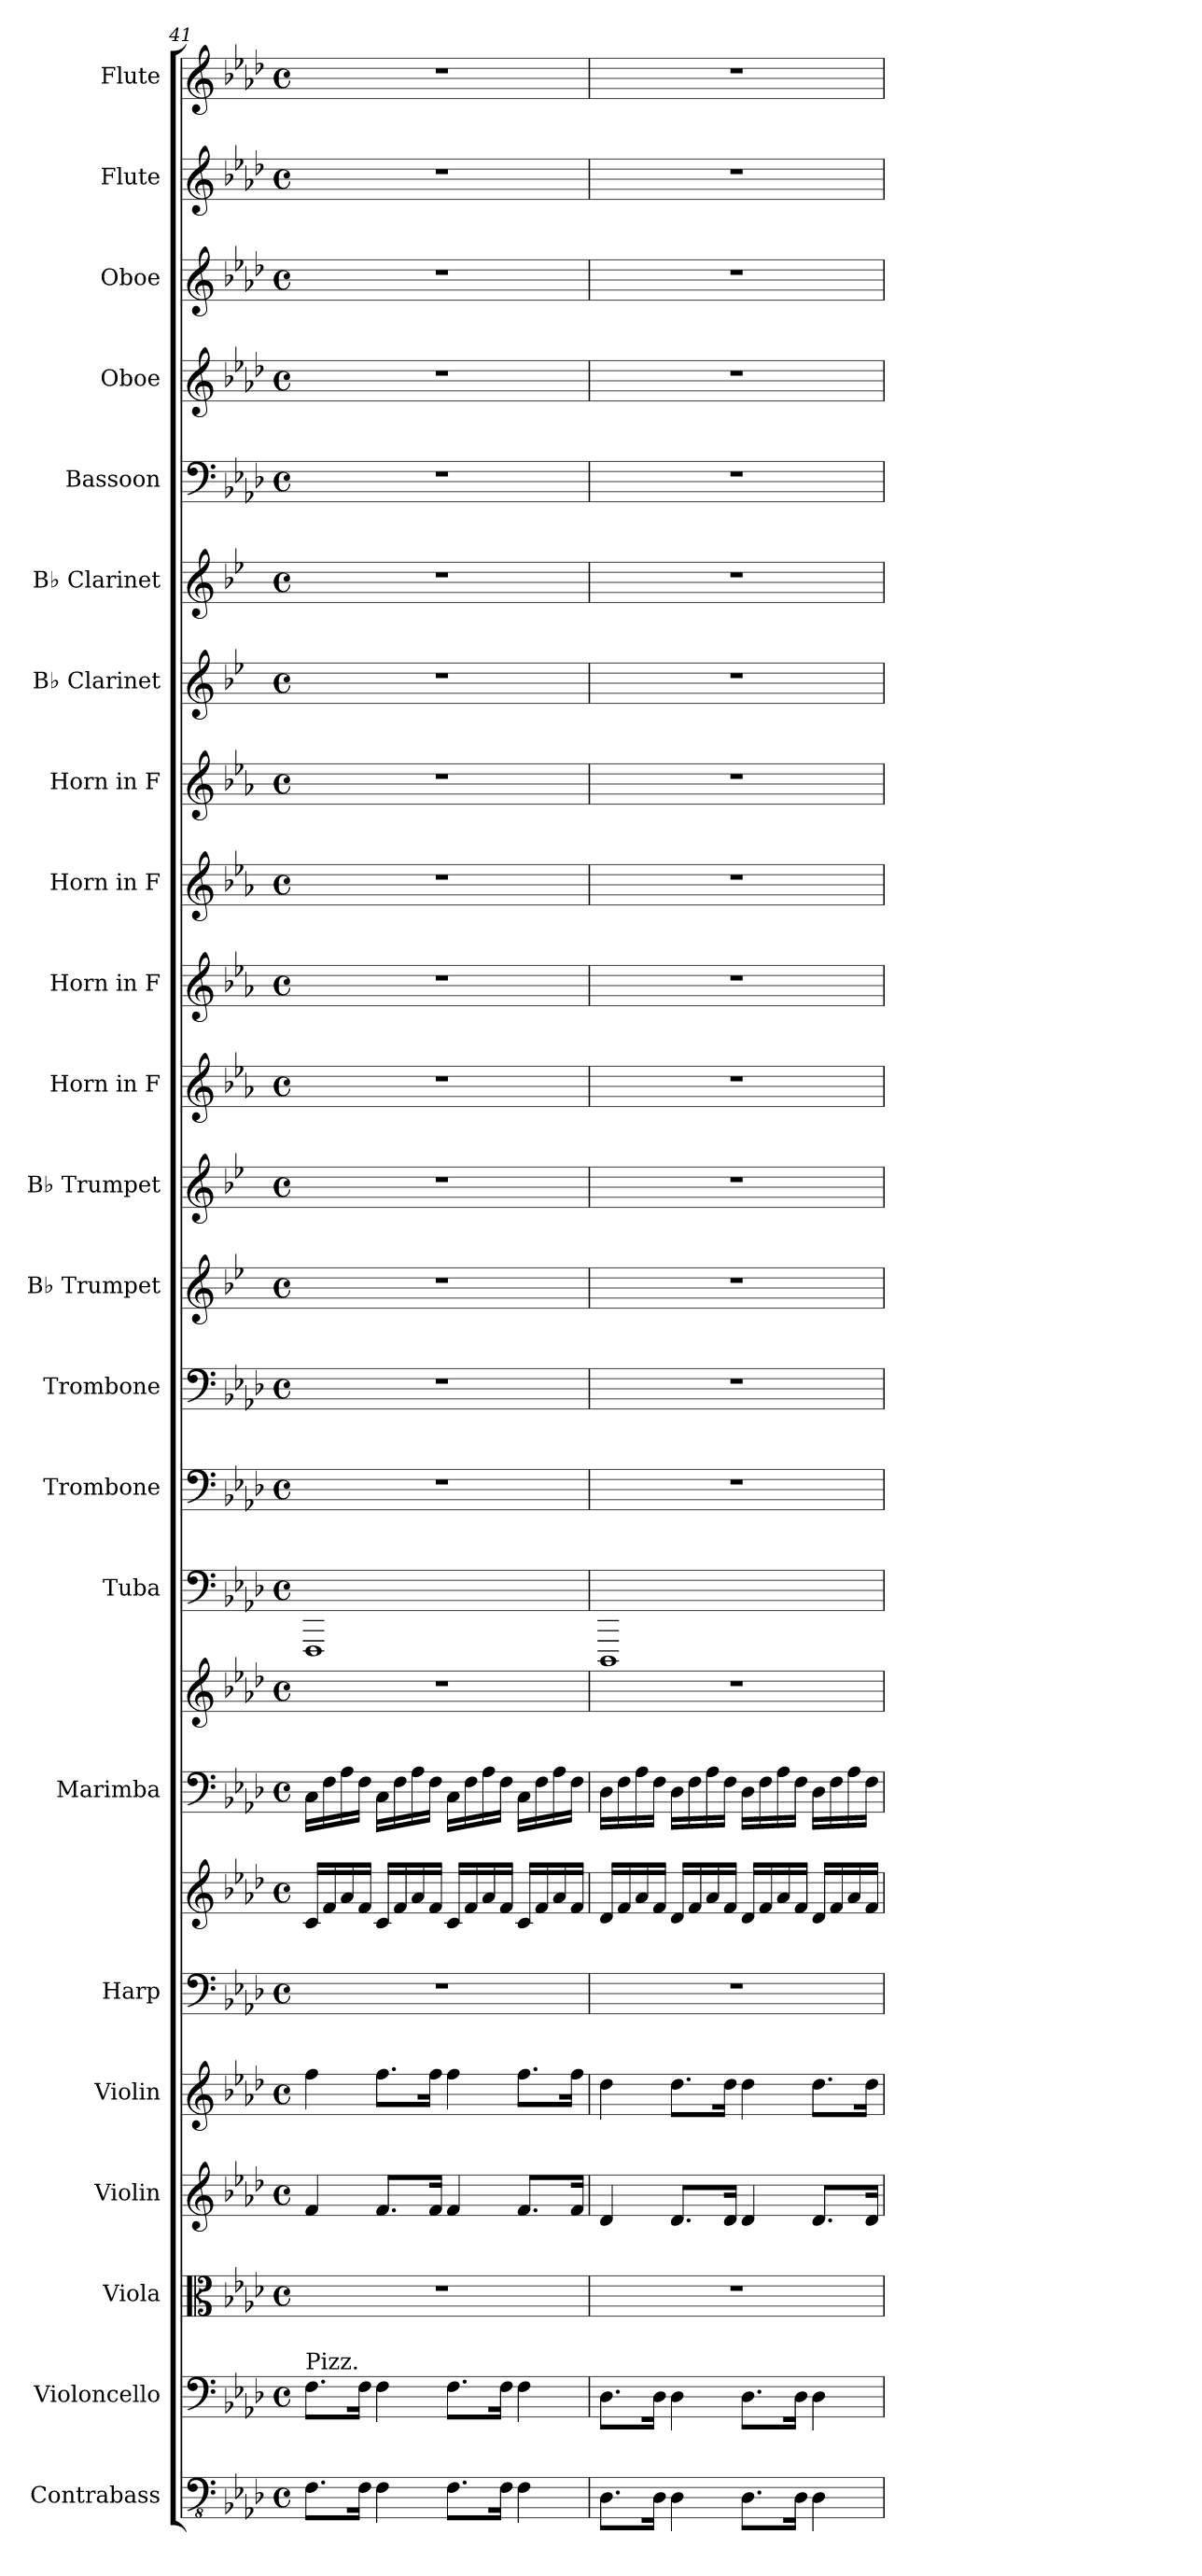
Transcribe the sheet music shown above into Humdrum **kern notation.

**kern	**kern	**kern	**kern	**kern	**kern	**kern	**kern	**kern	**kern	**kern	**kern	**kern	**kern	**kern	**kern	**kern	**kern	**kern	**kern	**kern	**kern	**kern	**kern	**kern
*part23	*part22	*part21	*part20	*part19	*part18	*part18	*part17	*part17	*part16	*part15	*part14	*part13	*part12	*part11	*part10	*part9	*part8	*part7	*part6	*part5	*part4	*part3	*part2	*part1
*staff25	*staff24	*staff23	*staff22	*staff21	*staff20	*staff19	*staff18	*staff17	*staff16	*staff15	*staff14	*staff13	*staff12	*staff11	*staff10	*staff9	*staff8	*staff7	*staff6	*staff5	*staff4	*staff3	*staff2	*staff1
*I"Contrabass	*I"Violoncello	*I"Viola	*I"Violin	*I"Violin	*I"Harp	*	*I"Marimba	*	*I"Tuba	*I"Trombone	*I"Trombone	*I"B♭ Trumpet	*I"B♭ Trumpet	*I"Horn in F	*I"Horn in F	*I"Horn in F	*I"Horn in F	*I"B♭ Clarinet	*I"B♭ Clarinet	*I"Bassoon	*I"Oboe	*I"Oboe	*I"Flute	*I"Flute
*I'Cb.	*I'Vlc.	*I'Vla.	*I'Vln.	*I'Vln.	*I'Hrp.	*	*I'Mrm.	*	*I'Tba.	*I'Trb.	*I'Trb.	*I'B♭ Tpt.	*I'B♭ Tpt.	*	*	*	*	*I'B♭ Cl.	*I'B♭ Cl.	*I'Bsn.	*I'Ob.	*I'Ob.	*I'Fl.	*I'Fl.
!!LO:PB:g=z
*clefFv4	*clefF4	*clefC3	*clefG2	*clefG2	*clefF4	*clefG2	*clefF4	*clefG2	*clefF4	*clefF4	*clefF4	*clefG2	*clefG2	*clefG2	*clefG2	*clefG2	*clefG2	*clefG2	*clefG2	*clefF4	*clefG2	*clefG2	*clefG2	*clefG2
*	*	*	*	*	*	*	*	*	*	*	*	*ITrd1c2	*ITrd1c2	*ITrd4c7	*ITrd4c7	*ITrd4c7	*ITrd4c7	*ITrd1c2	*ITrd1c2	*	*	*	*	*
*k[b-e-a-d-]	*k[b-e-a-d-]	*k[b-e-a-d-]	*k[b-e-a-d-]	*k[b-e-a-d-]	*k[b-e-a-d-]	*k[b-e-a-d-]	*k[b-e-a-d-]	*k[b-e-a-d-]	*k[b-e-a-d-]	*k[b-e-a-d-]	*k[b-e-a-d-]	*k[b-e-a-d-]	*k[b-e-a-d-]	*k[b-e-a-d-]	*k[b-e-a-d-]	*k[b-e-a-d-]	*k[b-e-a-d-]	*k[b-e-a-d-]	*k[b-e-a-d-]	*k[b-e-a-d-]	*k[b-e-a-d-]	*k[b-e-a-d-]	*k[b-e-a-d-]	*k[b-e-a-d-]
*M4/4	*M4/4	*M4/4	*M4/4	*M4/4	*M4/4	*M4/4	*M4/4	*M4/4	*M4/4	*M4/4	*M4/4	*M4/4	*M4/4	*M4/4	*M4/4	*M4/4	*M4/4	*M4/4	*M4/4	*M4/4	*M4/4	*M4/4	*M4/4	*M4/4
*met(c)	*met(c)	*met(c)	*met(c)	*met(c)	*met(c)	*met(c)	*met(c)	*met(c)	*met(c)	*met(c)	*met(c)	*met(c)	*met(c)	*met(c)	*met(c)	*met(c)	*met(c)	*met(c)	*met(c)	*met(c)	*met(c)	*met(c)	*met(c)	*met(c)
=41	=41	=41	=41	=41	=41	=41	=41	=41	=41	=41	=41	=41	=41	=41	=41	=41	=41	=41	=41	=41	=41	=41	=41	=41
!	!LO:TX:a:t=Pizz.	!	!	!	!	!	!	!	!	!	!	!	!	!	!	!	!	!	!	!	!	!	!	!
8.FF\L	8.F\L	1r	4f/	4ff\	1r	16c/LL	16C\LL	1r	1FFF	1r	1r	1r	1r	1r	1r	1r	1r	1r	1r	1r	1r	1r	1r	1r
.	.	.	.	.	.	16f/	16F\	.	.	.	.	.	.	.	.	.	.	.	.	.	.	.	.	.
.	.	.	.	.	.	16a-/	16A-\	.	.	.	.	.	.	.	.	.	.	.	.	.	.	.	.	.
16FF\Jk	16F\Jk	.	.	.	.	16f/JJ	16F\JJ	.	.	.	.	.	.	.	.	.	.	.	.	.	.	.	.	.
4FF\	4F\	.	8.f/L	8.ff\L	.	16c/LL	16C\LL	.	.	.	.	.	.	.	.	.	.	.	.	.	.	.	.	.
.	.	.	.	.	.	16f/	16F\	.	.	.	.	.	.	.	.	.	.	.	.	.	.	.	.	.
.	.	.	.	.	.	16a-/	16A-\	.	.	.	.	.	.	.	.	.	.	.	.	.	.	.	.	.
.	.	.	16f/Jk	16ff\Jk	.	16f/JJ	16F\JJ	.	.	.	.	.	.	.	.	.	.	.	.	.	.	.	.	.
8.FF\L	8.F\L	.	4f/	4ff\	.	16c/LL	16C\LL	.	.	.	.	.	.	.	.	.	.	.	.	.	.	.	.	.
.	.	.	.	.	.	16f/	16F\	.	.	.	.	.	.	.	.	.	.	.	.	.	.	.	.	.
.	.	.	.	.	.	16a-/	16A-\	.	.	.	.	.	.	.	.	.	.	.	.	.	.	.	.	.
16FF\Jk	16F\Jk	.	.	.	.	16f/JJ	16F\JJ	.	.	.	.	.	.	.	.	.	.	.	.	.	.	.	.	.
4FF\	4F\	.	8.f/L	8.ff\L	.	16c/LL	16C\LL	.	.	.	.	.	.	.	.	.	.	.	.	.	.	.	.	.
.	.	.	.	.	.	16f/	16F\	.	.	.	.	.	.	.	.	.	.	.	.	.	.	.	.	.
.	.	.	.	.	.	16a-/	16A-\	.	.	.	.	.	.	.	.	.	.	.	.	.	.	.	.	.
.	.	.	16f/Jk	16ff\Jk	.	16f/JJ	16F\JJ	.	.	.	.	.	.	.	.	.	.	.	.	.	.	.	.	.
=42	=42	=42	=42	=42	=42	=42	=42	=42	=42	=42	=42	=42	=42	=42	=42	=42	=42	=42	=42	=42	=42	=42	=42	=42
8.DD-\L	8.D-\L	1r	4d-/	4dd-\	1r	16d-/LL	16D-\LL	1r	1DDD-	1r	1r	1r	1r	1r	1r	1r	1r	1r	1r	1r	1r	1r	1r	1r
.	.	.	.	.	.	16f/	16F\	.	.	.	.	.	.	.	.	.	.	.	.	.	.	.	.	.
.	.	.	.	.	.	16a-/	16A-\	.	.	.	.	.	.	.	.	.	.	.	.	.	.	.	.	.
16DD-\Jk	16D-\Jk	.	.	.	.	16f/JJ	16F\JJ	.	.	.	.	.	.	.	.	.	.	.	.	.	.	.	.	.
4DD-\	4D-\	.	8.d-/L	8.dd-\L	.	16d-/LL	16D-\LL	.	.	.	.	.	.	.	.	.	.	.	.	.	.	.	.	.
.	.	.	.	.	.	16f/	16F\	.	.	.	.	.	.	.	.	.	.	.	.	.	.	.	.	.
.	.	.	.	.	.	16a-/	16A-\	.	.	.	.	.	.	.	.	.	.	.	.	.	.	.	.	.
.	.	.	16d-/Jk	16dd-\Jk	.	16f/JJ	16F\JJ	.	.	.	.	.	.	.	.	.	.	.	.	.	.	.	.	.
8.DD-\L	8.D-\L	.	4d-/	4dd-\	.	16d-/LL	16D-\LL	.	.	.	.	.	.	.	.	.	.	.	.	.	.	.	.	.
.	.	.	.	.	.	16f/	16F\	.	.	.	.	.	.	.	.	.	.	.	.	.	.	.	.	.
.	.	.	.	.	.	16a-/	16A-\	.	.	.	.	.	.	.	.	.	.	.	.	.	.	.	.	.
16DD-\Jk	16D-\Jk	.	.	.	.	16f/JJ	16F\JJ	.	.	.	.	.	.	.	.	.	.	.	.	.	.	.	.	.
4DD-\	4D-\	.	8.d-/L	8.dd-\L	.	16d-/LL	16D-\LL	.	.	.	.	.	.	.	.	.	.	.	.	.	.	.	.	.
.	.	.	.	.	.	16f/	16F\	.	.	.	.	.	.	.	.	.	.	.	.	.	.	.	.	.
.	.	.	.	.	.	16a-/	16A-\	.	.	.	.	.	.	.	.	.	.	.	.	.	.	.	.	.
.	.	.	16d-/Jk	16dd-\Jk	.	16f/JJ	16F\JJ	.	.	.	.	.	.	.	.	.	.	.	.	.	.	.	.	.
=	=	=	=	=	=	=	=	=	=	=	=	=	=	=	=	=	=	=	=	=	=	=	=	=
*-	*-	*-	*-	*-	*-	*-	*-	*-	*-	*-	*-	*-	*-	*-	*-	*-	*-	*-	*-	*-	*-	*-	*-	*-
